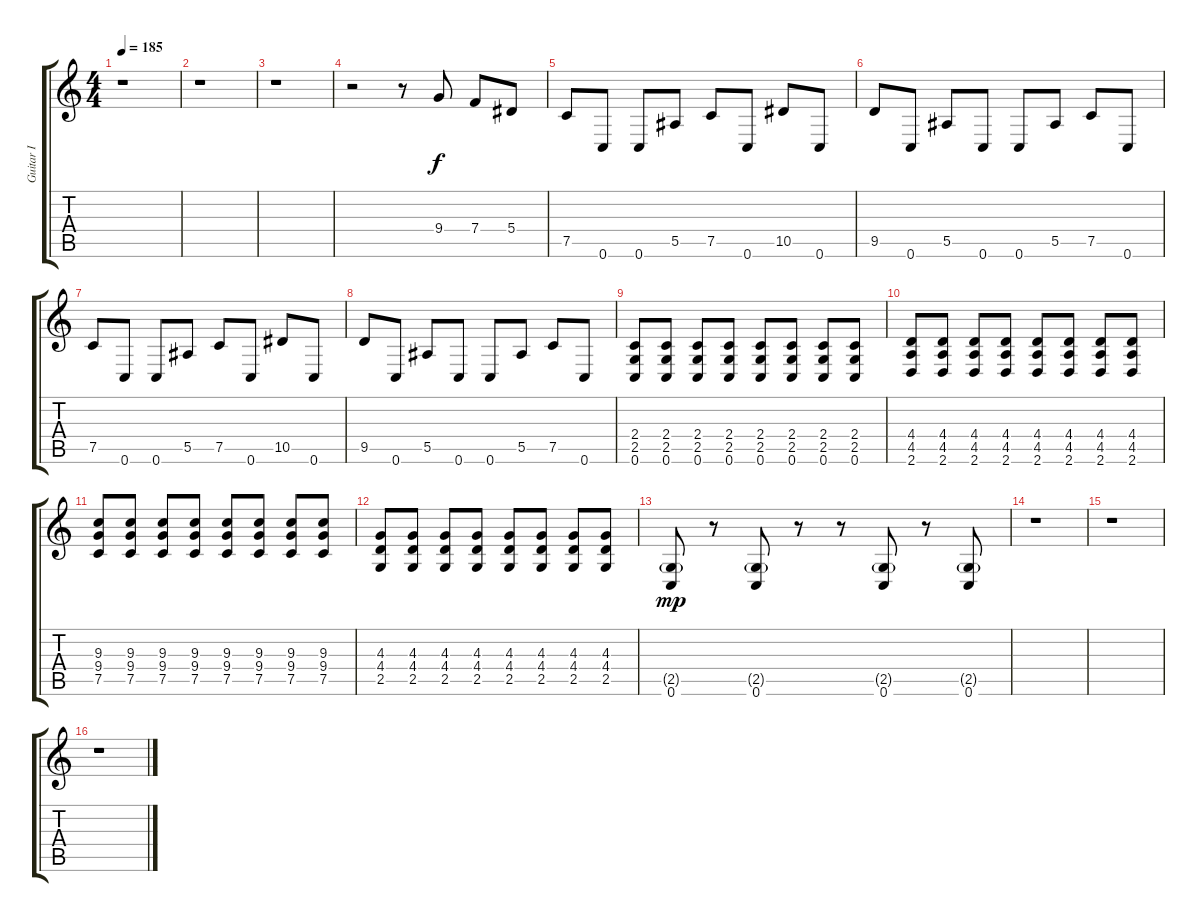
\track ("Guitar I" "Guitar I") {instrument distortionguitar}
\staff {score tabs}
\tuning (C4 G3 Eb3 Bb2 F2 C2) {hide}
\ts (4 4)
\tempo 185
\clef g2
\ks c
r.1{dy mp} |
r.1 |
r.1 |
r.2 r.8 9.4.8{dy f} 7.4.8 5.4.8 |
7.5.8 0.6.8 0.6.8 5.5.8 7.5.8 0.6.8 10.5.8 0.6.8 |
9.5.8 0.6.8 5.5.8 0.6.8 0.6.8 5.5.8 7.5.8 0.6.8 |
7.5.8 0.6.8 0.6.8 5.5.8 7.5.8 0.6.8 10.5.8 0.6.8 |
9.5.8 0.6.8 5.5.8 0.6.8 0.6.8 5.5.8 7.5.8 0.6.8 |
(2.4 2.5 0.6).8 (2.4 2.5 0.6).8 (2.4 2.5 0.6).8 (2.4 2.5 0.6).8 (2.4 2.5 0.6).8 (2.4 2.5 0.6).8 (2.4 2.5 0.6).8 (2.4 2.5 0.6).8 |
(4.4 4.5 2.6).8 (4.4 4.5 2.6).8 (4.4 4.5 2.6).8 (4.4 4.5 2.6).8 (4.4 4.5 2.6).8 (4.4 4.5 2.6).8 (4.4 4.5 2.6).8 (4.4 4.5 2.6).8 |
(9.3 9.4 7.5).8 (9.3 9.4 7.5).8 (9.3 9.4 7.5).8 (9.3 9.4 7.5).8 (9.3 9.4 7.5).8 (9.3 9.4 7.5).8 (9.3 9.4 7.5).8 (9.3 9.4 7.5).8 |
(4.3 4.4 2.5).8 (4.3 4.4 2.5).8 (4.3 4.4 2.5).8 (4.3 4.4 2.5).8 (4.3 4.4 2.5).8 (4.3 4.4 2.5).8 (4.3 4.4 2.5).8 (4.3 4.4 2.5).8 |
(2.5{g} 0.6).8{dy mp} r.8 (2.5{g} 0.6).8 r.8 r.8 (2.5{g} 0.6).8 r.8 (2.5{g} 0.6).8 |
r.1 |
r.1 |
r.1
